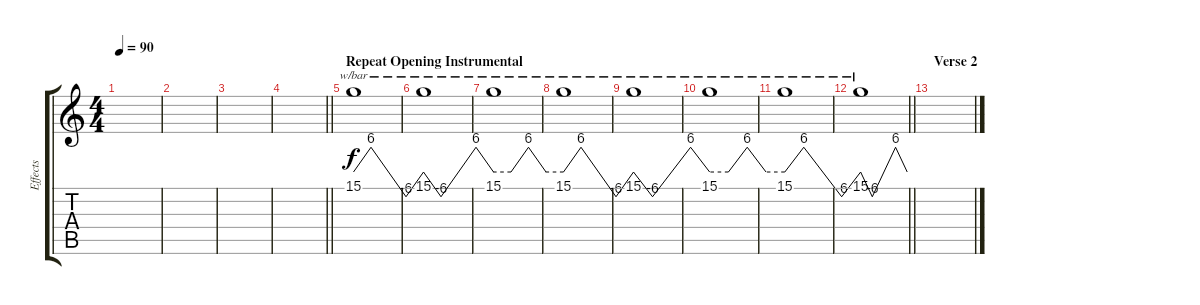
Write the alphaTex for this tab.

\track ("Effects" "Effects") {instrument seashore}
\staff {score tabs}
\tuning (E4 B3 G3 D3 A2 E2) {hide}
\ts (4 4)
\tempo 90
\clef g2
\ks c
|
|
|
\barLineRight lightlight
|
\section ("" "Repeat Opening Instrumental")
15.1.1{tbe (custom default 0 0 15 24 45 -24 60 0)} |
15.1.1{tbe (custom default 0 0 15 -24 45 24 60 0)} |
15.1.1{tbe (custom default 0 0 15 0 30 24 45 0 60 0)} |
15.1.1{tbe (custom default 0 0 15 24 45 -24 60 0)} |
15.1.1{tbe (custom default 0 0 15 -24 45 24 60 0)} |
15.1.1{tbe (custom default 0 0 15 0 30 24 45 0 60 0)} |
15.1.1{tbe (custom default 0 0 15 24 45 -24 60 0)} |
\barLineRight lightlight
15.1.1{tbe (custom default 0 0 15 -24 45 24 60 0)} |
\section ("" "Verse 2")
